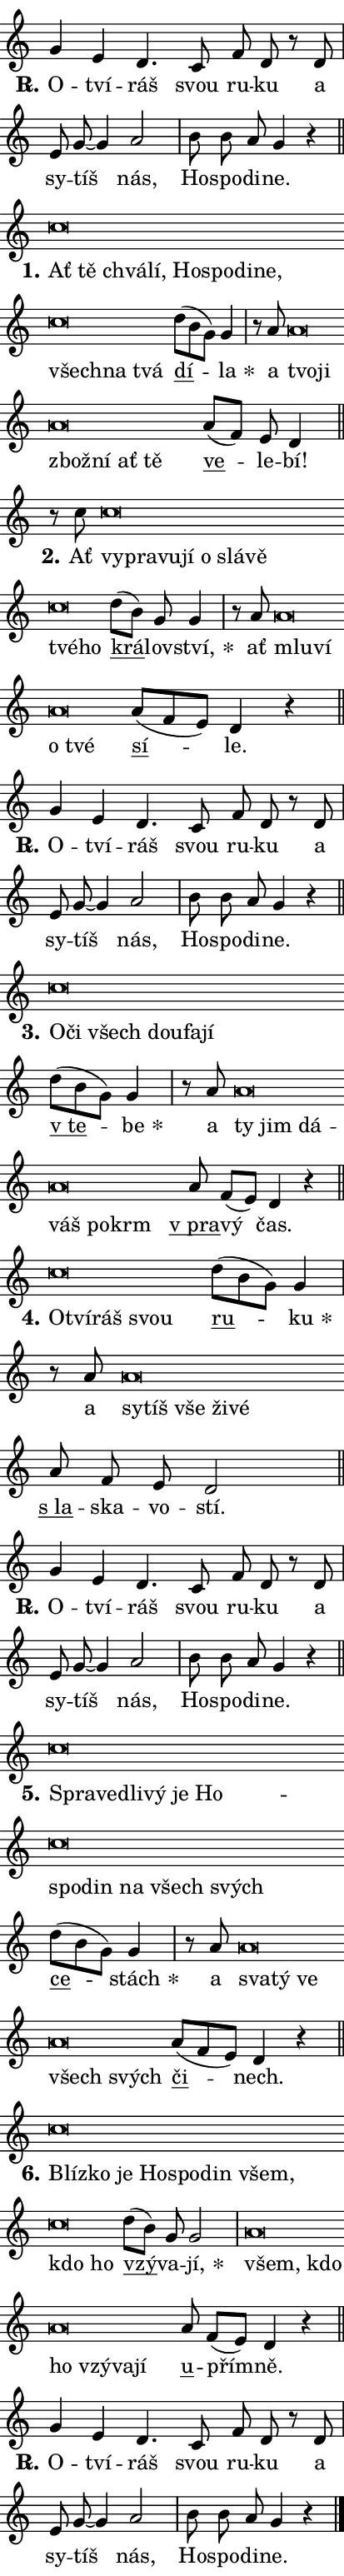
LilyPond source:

\version "2.24.0"
\header { tagline = "" }
\paper {
  indent = 0\cm
  top-margin = 0\cm
  right-margin = 0\cm
  bottom-margin = 0\cm
  left-margin = 0\cm
  paper-width = 7\cm
  page-breaking = #ly:one-page-breaking
  system-system-spacing.basic-distance = #11
  score-system-spacing.basic-distance = #11
  ragged-last = ##f
}


%% Author: Thomas Morley
%% https://lists.gnu.org/archive/html/lilypond-user/2020-05/msg00002.html
#(define (line-position grob)
"Returns position of @var[grob} in current system:
   @code{'start}, if at first time-step
   @code{'end}, if at last time-step
   @code{'middle} otherwise
"
  (let* ((col (ly:item-get-column grob))
         (ln (ly:grob-object col 'left-neighbor))
         (rn (ly:grob-object col 'right-neighbor))
         (col-to-check-left (if (ly:grob? ln) ln col))
         (col-to-check-right (if (ly:grob? rn) rn col))
         (break-dir-left
           (and
             (ly:grob-property col-to-check-left 'non-musical #f)
             (ly:item-break-dir col-to-check-left)))
         (break-dir-right
           (and
             (ly:grob-property col-to-check-right 'non-musical #f)
             (ly:item-break-dir col-to-check-right))))
        (cond ((eqv? 1 break-dir-left) 'start)
              ((eqv? -1 break-dir-right) 'end)
              (else 'middle))))

#(define (tranparent-at-line-position vctor)
  (lambda (grob)
  "Relying on @code{line-position} select the relevant enry from @var{vctor}.
Used to determine transparency,"
    (case (line-position grob)
      ((end) (not (vector-ref vctor 0)))
      ((middle) (not (vector-ref vctor 1)))
      ((start) (not (vector-ref vctor 2))))))

noteHeadBreakVisibility =
#(define-music-function (break-visibility)(vector?)
"Makes @code{NoteHead}s transparent relying on @var{break-visibility}"
#{
  \override NoteHead.transparent =
    #(tranparent-at-line-position break-visibility)
#})

#(define delete-ledgers-for-transparent-note-heads
  (lambda (grob)
    "Reads whether a @code{NoteHead} is transparent.
If so this @code{NoteHead} is removed from @code{'note-heads} from
@var{grob}, which is supposed to be @code{LedgerLineSpanner}.
As a result ledgers are not printed for this @code{NoteHead}"
    (let* ((nhds-array (ly:grob-object grob 'note-heads))
           (nhds-list
             (if (ly:grob-array? nhds-array)
                 (ly:grob-array->list nhds-array)
                 '()))
           ;; Relies on the transparent-property being done before
           ;; Staff.LedgerLineSpanner.after-line-breaking is executed.
           ;; This is fragile ...
           (to-keep
             (remove
               (lambda (nhd)
                 (ly:grob-property nhd 'transparent #f))
               nhds-list)))
      ;; TODO find a better method to iterate over grob-arrays, similiar
      ;; to filter/remove etc for lists
      ;; For now rebuilt from scratch
      (set! (ly:grob-object grob 'note-heads)  '())
      (for-each
        (lambda (nhd)
          (ly:pointer-group-interface::add-grob grob 'note-heads nhd))
        to-keep))))

hideNotes = {
  \noteHeadBreakVisibility #begin-of-line-visible
}
unHideNotes = {
  \noteHeadBreakVisibility #all-visible
}

% work-around for resetting accidentals
% https://lilypond.org/doc/v2.23/Documentation/notation/displaying-rhythms#unmetered-music
cadenzaMeasure = {
  \cadenzaOff
  \partial 1024 s1024
  \cadenzaOn
}

#(define-markup-command (accent layout props text) (markup?)
  "Underline accented syllable"
  (interpret-markup layout props
    #{\markup \override #'(offset . 4.3) \underline { #text }#}))

responsum = \markup \concat {
  "R" \hspace #-1.05 \path #0.1 #'((moveto 0 0.07) (lineto 0.9 0.8)) \hspace #0.05 "."
}

\layout {
    \context {
        \Staff
        \remove "Time_signature_engraver"
        \override LedgerLineSpanner.after-line-breaking = #delete-ledgers-for-transparent-note-heads
    }
    \context {
        \Voice {
            \override NoteHead.output-attributes = #'((class . "notehead"))
            \override Hairpin.height = #0.55
        }
    }
    \context {
        \Lyrics {
            \override StanzaNumber.output-attributes = #'((class . "stanzanumber"))
            \override LyricSpace.minimum-distance = #0.9
            \override LyricText.font-name = #"TeX Gyre Schola"
            \override LyricText.font-size = 1
            \override StanzaNumber.font-name = #"TeX Gyre Schola Bold"
            \override StanzaNumber.font-size = 1
        }
    }
}

% magnetic-lyrics.ily
%
%   written by
%     Jean Abou Samra <jean@abou-samra.fr>
%     Werner Lemberg <wl@gnu.org>
%
%   adapted by
%     Jiri Hon <jiri.hon@gmail.com>
%
% Version 2022-Apr-15

% https://www.mail-archive.com/lilypond-user@gnu.org/msg149350.html

#(define (Left_hyphen_pointer_engraver context)
   "Collect syllable-hyphen-syllable occurrences in lyrics and store
them in properties.  This engraver only looks to the left.  For
example, if the lyrics input is @code{foo -- bar}, it does the
following.

@itemize @bullet
@item
Set the @code{text} property of the @code{LyricHyphen} grob between
@q{foo} and @q{bar} to @code{foo}.

@item
Set the @code{left-hyphen} property of the @code{LyricText} grob with
text @q{foo} to the @code{LyricHyphen} grob between @q{foo} and
@q{bar}.
@end itemize

Use this auxiliary engraver in combination with the
@code{lyric-@/text::@/apply-@/magnetic-@/offset!} hook."
   (let ((hyphen #f)
         (text #f))
     (make-engraver
      (acknowledgers
       ((lyric-syllable-interface engraver grob source-engraver)
        (set! text grob)))
      (end-acknowledgers
       ((lyric-hyphen-interface engraver grob source-engraver)
        ;(when (not (grob::has-interface grob 'lyric-space-interface))
          (set! hyphen grob)));)
      ((stop-translation-timestep engraver)
       (when (and text hyphen)
         (ly:grob-set-object! text 'left-hyphen hyphen))
       (set! text #f)
       (set! hyphen #f)))))

#(define (lyric-text::apply-magnetic-offset! grob)
   "If the space between two syllables is less than the value in
property @code{LyricText@/.details@/.squash-threshold}, move the right
syllable to the left so that it gets concatenated with the left
syllable.

Use this function as a hook for
@code{LyricText@/.after-@/line-@/breaking} if the
@code{Left_@/hyphen_@/pointer_@/engraver} is active."
   (let ((hyphen (ly:grob-object grob 'left-hyphen #f)))
     (when hyphen
       (let ((left-text (ly:spanner-bound hyphen LEFT)))
         (when (grob::has-interface left-text 'lyric-syllable-interface)
           (let* ((common (ly:grob-common-refpoint grob left-text X))
                  (this-x-ext (ly:grob-extent grob common X))
                  (left-x-ext
                   (begin
                     ;; Trigger magnetism for left-text.
                     (ly:grob-property left-text 'after-line-breaking)
                     (ly:grob-extent left-text common X)))
                  ;; `delta` is the gap width between two syllables.
                  (delta (- (interval-start this-x-ext)
                            (interval-end left-x-ext)))
                  (details (ly:grob-property grob 'details))
                  (threshold (assoc-get 'squash-threshold details 0.2)))
             (when (< delta threshold)
               (let* (;; We have to manipulate the input text so that
                      ;; ligatures crossing syllable boundaries are not
                      ;; disabled.  For languages based on the Latin
                      ;; script this is essentially a beautification.
                      ;; However, for non-Western scripts it can be a
                      ;; necessity.
                      (lt (ly:grob-property left-text 'text))
                      (rt (ly:grob-property grob 'text))
                      (is-space (grob::has-interface hyphen 'lyric-space-interface))
                      (space (if is-space " " ""))
                      (space-markup (grob-interpret-markup grob " "))
                      (space-size (interval-length (ly:stencil-extent space-markup X)))
                      (extra-delta (if is-space space-size 0))
                      ;; Append new syllable.
                      (ltrt-space (if (and (string? lt) (string? rt))
                                (string-append lt space rt)
                                (make-concat-markup (list lt space rt))))
                      ;; Right-align `ltrt` to the right side.
                      (ltrt-space-markup (grob-interpret-markup
                               grob
                               (make-translate-markup
                                (cons (interval-length this-x-ext) 0)
                                (make-right-align-markup ltrt-space)))))
                 (begin
                   ;; Don't print `left-text`.
                   (ly:grob-set-property! left-text 'stencil #f)
                   ;; Set text and stencil (which holds all collected
                   ;; syllables so far) and shift it to the left.
                   (ly:grob-set-property! grob 'text ltrt-space)
                   (ly:grob-set-property! grob 'stencil ltrt-space-markup)
                   (ly:grob-translate-axis! grob (- (- delta extra-delta)) X))))))))))


#(define (lyric-hyphen::displace-bounds-first grob)
   ;; Make very sure this callback isn't triggered too early.
   (let ((left (ly:spanner-bound grob LEFT))
         (right (ly:spanner-bound grob RIGHT)))
     (ly:grob-property left 'after-line-breaking)
     (ly:grob-property right 'after-line-breaking)
     (ly:lyric-hyphen::print grob)))

squashThreshold = #0.4

\layout {
  \context {
    \Lyrics
    \consists #Left_hyphen_pointer_engraver
    \override LyricText.after-line-breaking =
      #lyric-text::apply-magnetic-offset!
    \override LyricHyphen.stencil = #lyric-hyphen::displace-bounds-first
    \override LyricText.details.squash-threshold = \squashThreshold
    \override LyricHyphen.minimum-distance = 0
    \override LyricHyphen.minimum-length = \squashThreshold
  }
}

squash = \override LyricText.details.squash-threshold = 9999
unSquash = \override LyricText.details.squash-threshold = \squashThreshold

left = \override LyricText.self-alignment-X = #LEFT
unLeft = \revert LyricText.self-alignment-X

starOffset = #(lambda (grob) 
                (let ((x_offset (ly:self-alignment-interface::aligned-on-x-parent grob)))
                  (if (= x_offset 0) 0 (+ x_offset 1.2))))

star = #(define-music-function (syllable)(string?)
"Append star separator at the end of a syllable"
#{
  \once \override LyricText.X-offset = #starOffset
  \lyricmode { \markup {
    #syllable
    \override #'((font-name . "TeX Gyre Schola Bold")) \hspace #0.2 \lower #0.65 \larger "*"
  } }
#})

starAccent = #(define-music-function (syllable)(string?)
"Append star separator at the end of a syllable and make accent"
#{
  \once \override LyricText.X-offset = #starOffset
  \lyricmode { \markup {
    \accent #syllable
    \override #'((font-name . "TeX Gyre Schola Bold")) \hspace #0.2 \lower #0.65 \larger "*"
  } }
#})

breath = #(define-music-function (syllable)(string?)
"Append breathing indicator at the end of a syllable"
#{
  \lyricmode { \markup { #syllable "+" } }
#})

optionalBreath = #(define-music-function (syllable)(string?)
"Append optional breathing indicator at the end of a syllable"
#{
  \lyricmode { \markup { #syllable "(+)" } }
#})


\score {
    <<
        \new Voice = "melody" { \cadenzaOn \key c \major \relative { g'4 e d4. c8 f d r d \cadenzaMeasure \bar "|" e g~ g4 a2 \cadenzaMeasure \bar "|" b8 b a g4 r \cadenzaMeasure \bar "||" \break } }
        \new Lyrics \lyricsto "melody" { \lyricmode { \set stanza = \responsum
O -- tví -- ráš svou ru -- ku a sy -- tíš nás, Ho -- spo -- di -- ne. } }
    >>
    \layout {}
}

\score {
    <<
        \new Voice = "melody" { \cadenzaOn \key c \major \relative { c''\breve*1/16 \hideNotes \breve*1/16 \bar "" \breve*1/16 \bar "" \breve*1/16 \bar "" \breve*1/16 \bar "" \breve*1/16 \bar "" \breve*1/16 \bar "" \breve*1/16 \bar "" \breve*1/16 \bar "" \breve*1/16 \breve*1/16 \bar "" \unHideNotes \bar "" d8[( b g)] g4 \cadenzaMeasure \bar "|" r8 a8 a\breve*1/16 \hideNotes \breve*1/16 \bar "" \breve*1/16 \bar "" \breve*1/16 \bar "" \breve*1/16 \breve*1/16 \bar "" \unHideNotes \bar "" a8[( f)] e d4 \cadenzaMeasure \bar "||" \break } }
        \new Lyrics \lyricsto "melody" { \lyricmode { \set stanza = "1."
\left Ať \squash tě chvá -- lí, Ho -- spo -- di -- ne, všech -- na tvá \unLeft \unSquash \markup \accent dí -- \star la a \left tvo -- \squash ji zbož -- ní ať tě \unLeft \unSquash \markup \accent ve -- le -- bí! } }
    >>
    \layout {}
}

\score {
    <<
        \new Voice = "melody" { \cadenzaOn \key c \major \relative { r8 c''8 c\breve*1/16 \hideNotes \breve*1/16 \bar "" \breve*1/16 \bar "" \breve*1/16 \bar "" \breve*1/16 \bar "" \breve*1/16 \bar "" \breve*1/16 \bar "" \breve*1/16 \breve*1/16 \bar "" \unHideNotes \bar "" d8[( b)] g g4 \cadenzaMeasure \bar "|" r8 a8 a\breve*1/16 \hideNotes \breve*1/16 \bar "" \breve*1/16 \breve*1/16 \bar "" \unHideNotes \bar "" a8[( f e)] d4 r \cadenzaMeasure \bar "||" \break } }
        \new Lyrics \lyricsto "melody" { \lyricmode { \set stanza = "2."
Ať \left vy -- \squash pra -- vu -- jí o slá -- vě tvé -- ho \unLeft \unSquash \markup \accent krá -- lov -- \star ství, ať \left mlu -- \squash ví o tvé \unLeft \unSquash \markup \accent sí -- le. } }
    >>
    \layout {}
}

\score {
    <<
        \new Voice = "melody" { \cadenzaOn \key c \major \relative { g'4 e d4. c8 f d r d \cadenzaMeasure \bar "|" e g~ g4 a2 \cadenzaMeasure \bar "|" b8 b a g4 r \cadenzaMeasure \bar "||" \break } }
        \new Lyrics \lyricsto "melody" { \lyricmode { \set stanza = \responsum
O -- tví -- ráš svou ru -- ku a sy -- tíš nás, Ho -- spo -- di -- ne. } }
    >>
    \layout {}
}

\score {
    <<
        \new Voice = "melody" { \cadenzaOn \key c \major \relative { c''\breve*1/16 \hideNotes \breve*1/16 \bar "" \breve*1/16 \bar "" \breve*1/16 \bar "" \breve*1/16 \breve*1/16 \bar "" \unHideNotes \bar "" d8[( b g)] g4 \cadenzaMeasure \bar "|" r8 a8 a\breve*1/16 \hideNotes \breve*1/16 \bar "" \breve*1/16 \bar "" \breve*1/16 \bar "" \breve*1/16 \breve*1/16 \bar "" \unHideNotes \bar "" a8 f[( e)] d4 r \cadenzaMeasure \bar "||" \break } }
        \new Lyrics \lyricsto "melody" { \lyricmode { \set stanza = "3."
\left O -- \squash či všech dou -- fa -- jí \unLeft \unSquash \markup \accent "v te" -- \star be a \left ty \squash jim dá -- váš po -- krm \unLeft \unSquash \markup \accent "v pra" -- vý čas. } }
    >>
    \layout {}
}

\score {
    <<
        \new Voice = "melody" { \cadenzaOn \key c \major \relative { c''\breve*1/16 \hideNotes \breve*1/16 \bar "" \breve*1/16 \breve*1/16 \bar "" \unHideNotes \bar "" d8[( b g)] g4 \cadenzaMeasure \bar "|" r8 a8 a\breve*1/16 \hideNotes \breve*1/16 \bar "" \breve*1/16 \bar "" \breve*1/16 \breve*1/16 \bar "" \unHideNotes \bar "" a8 f e d2 \cadenzaMeasure \bar "||" \break } }
        \new Lyrics \lyricsto "melody" { \lyricmode { \set stanza = "4."
\left O -- \squash tví -- ráš svou \unLeft \unSquash \markup \accent ru -- \star ku a \left sy -- \squash tíš vše ži -- vé \unLeft \unSquash \markup \accent "s la" -- ska -- vo -- stí. } }
    >>
    \layout {}
}

\score {
    <<
        \new Voice = "melody" { \cadenzaOn \key c \major \relative { g'4 e d4. c8 f d r d \cadenzaMeasure \bar "|" e g~ g4 a2 \cadenzaMeasure \bar "|" b8 b a g4 r \cadenzaMeasure \bar "||" \break } }
        \new Lyrics \lyricsto "melody" { \lyricmode { \set stanza = \responsum
O -- tví -- ráš svou ru -- ku a sy -- tíš nás, Ho -- spo -- di -- ne. } }
    >>
    \layout {}
}

\score {
    <<
        \new Voice = "melody" { \cadenzaOn \key c \major \relative { c''\breve*1/16 \hideNotes \breve*1/16 \bar "" \breve*1/16 \bar "" \breve*1/16 \bar "" \breve*1/16 \bar "" \breve*1/16 \bar "" \breve*1/16 \bar "" \breve*1/16 \bar "" \breve*1/16 \bar "" \breve*1/16 \breve*1/16 \bar "" \unHideNotes \bar "" d8[( b g)] g4 \cadenzaMeasure \bar "|" r8 a8 a\breve*1/16 \hideNotes \breve*1/16 \bar "" \breve*1/16 \bar "" \breve*1/16 \breve*1/16 \bar "" \unHideNotes \bar "" a8[( f e)] d4 r \cadenzaMeasure \bar "||" \break } }
        \new Lyrics \lyricsto "melody" { \lyricmode { \set stanza = "5."
\left Spra -- \squash ve -- dli -- vý je Ho -- spo -- din na všech svých \unLeft \unSquash \markup \accent ce -- \star stách a \left sva -- \squash tý ve všech svých \unLeft \unSquash \markup \accent či -- nech. } }
    >>
    \layout {}
}

\score {
    <<
        \new Voice = "melody" { \cadenzaOn \key c \major \relative { c''\breve*1/16 \hideNotes \breve*1/16 \bar "" \breve*1/16 \bar "" \breve*1/16 \bar "" \breve*1/16 \bar "" \breve*1/16 \bar "" \breve*1/16 \bar "" \breve*1/16 \breve*1/16 \bar "" \unHideNotes \bar "" d8[( b)] g g2 \cadenzaMeasure \bar "|" a\breve*1/16 \hideNotes \breve*1/16 \bar "" \breve*1/16 \bar "" \breve*1/16 \bar "" \breve*1/16 \breve*1/16 \bar "" \unHideNotes \bar "" a8 f[( e)] d4 r \cadenzaMeasure \bar "||" \break } }
        \new Lyrics \lyricsto "melody" { \lyricmode { \set stanza = "6."
\left Blíz -- \squash ko je Ho -- spo -- din všem, kdo ho \unLeft \unSquash \markup \accent vzý -- va -- \star jí, \left všem, \squash kdo ho vzý -- va -- jí \unLeft \unSquash \markup \accent u -- přím -- ně. } }
    >>
    \layout {}
}

\score {
    <<
        \new Voice = "melody" { \cadenzaOn \key c \major \relative { g'4 e d4. c8 f d r d \cadenzaMeasure \bar "|" e g~ g4 a2 \cadenzaMeasure \bar "|" b8 b a g4 r \cadenzaMeasure \bar "||" \break } \bar "|." }
        \new Lyrics \lyricsto "melody" { \lyricmode { \set stanza = \responsum
O -- tví -- ráš svou ru -- ku a sy -- tíš nás, Ho -- spo -- di -- ne. } }
    >>
    \layout {}
}
